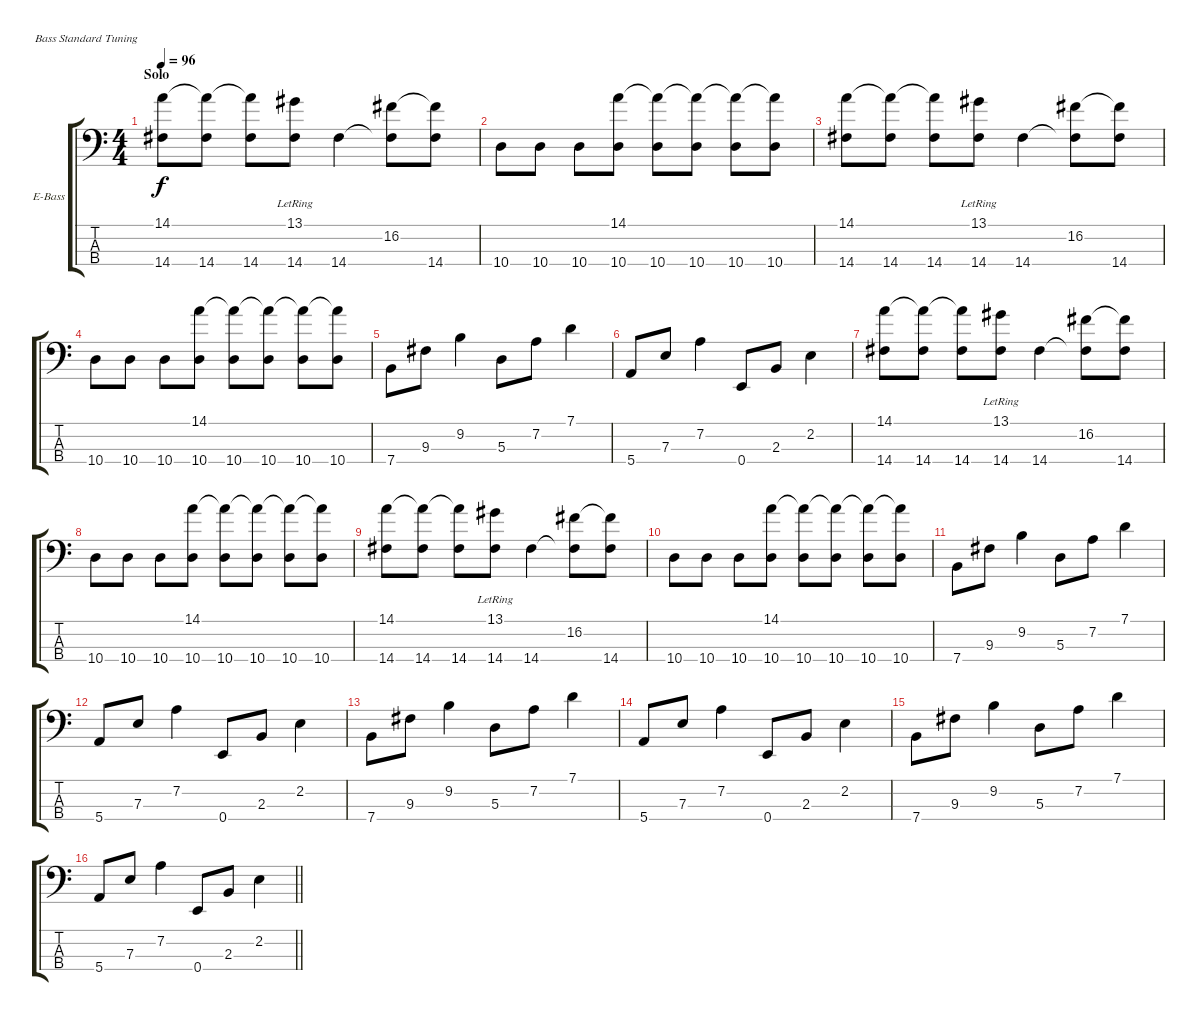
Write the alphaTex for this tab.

\bracketExtendMode groupsimilarinstruments
\firstSystemTrackNameOrientation horizontal
\otherSystemsTrackNameOrientation horizontal
\track ("Bass" "E-Bass") {instrument electricbassfinger}
\staff {score tabs}
\tuning (G2 D2 A1 E1)
\ts (4 4)
\section ("" "Solo")
\tempo 96
\clef f4
\ks c
(14.1 14.4).8{dy f} (14.4 14.1{t}).8 (14.1{t} 14.4).8 (13.1{lr} 14.4).8 14.4.4 (16.2 14.4{t}).8 (16.2{t} 14.4).8 |
10.4.8 10.4.8 10.4.8 (14.1 10.4).8 (10.4 14.1{t}).8 (10.4 14.1{t}).8 (10.4 14.1{t}).8 (14.1{t} 10.4).8 |
(14.1 14.4).8 (14.4 14.1{t}).8 (14.1{t} 14.4).8 (13.1{lr} 14.4).8 14.4.4 (16.2 14.4{t}).8 (16.2{t} 14.4).8 |
10.4.8 10.4.8 10.4.8 (14.1 10.4).8 (10.4 14.1{t}).8 (10.4 14.1{t}).8 (10.4 14.1{t}).8 (14.1{t} 10.4).8 |
7.4.8 9.3.8 9.2.4 5.3.8 7.2.8 7.1.4 |
5.4.8 7.3.8 7.2.4 0.4.8 2.3.8 2.2.4 |
(14.1 14.4).8 (14.4 14.1{t}).8 (14.1{t} 14.4).8 (13.1{lr} 14.4).8 14.4.4 (16.2 14.4{t}).8 (16.2{t} 14.4).8 |
10.4.8 10.4.8 10.4.8 (14.1 10.4).8 (10.4 14.1{t}).8 (10.4 14.1{t}).8 (10.4 14.1{t}).8 (14.1{t} 10.4).8 |
(14.1 14.4).8 (14.4 14.1{t}).8 (14.1{t} 14.4).8 (13.1{lr} 14.4).8 14.4.4 (16.2 14.4{t}).8 (16.2{t} 14.4).8 |
10.4.8 10.4.8 10.4.8 (14.1 10.4).8 (10.4 14.1{t}).8 (10.4 14.1{t}).8 (10.4 14.1{t}).8 (14.1{t} 10.4).8 |
7.4.8 9.3.8 9.2.4 5.3.8 7.2.8 7.1.4 |
5.4.8 7.3.8 7.2.4 0.4.8 2.3.8 2.2.4 |
7.4.8 9.3.8 9.2.4 5.3.8 7.2.8 7.1.4 |
5.4.8 7.3.8 7.2.4 0.4.8 2.3.8 2.2.4 |
7.4.8 9.3.8 9.2.4 5.3.8 7.2.8 7.1.4 |
\barLineRight lightlight
5.4.8 7.3.8 7.2.4 0.4.8 2.3.8 2.2.4
